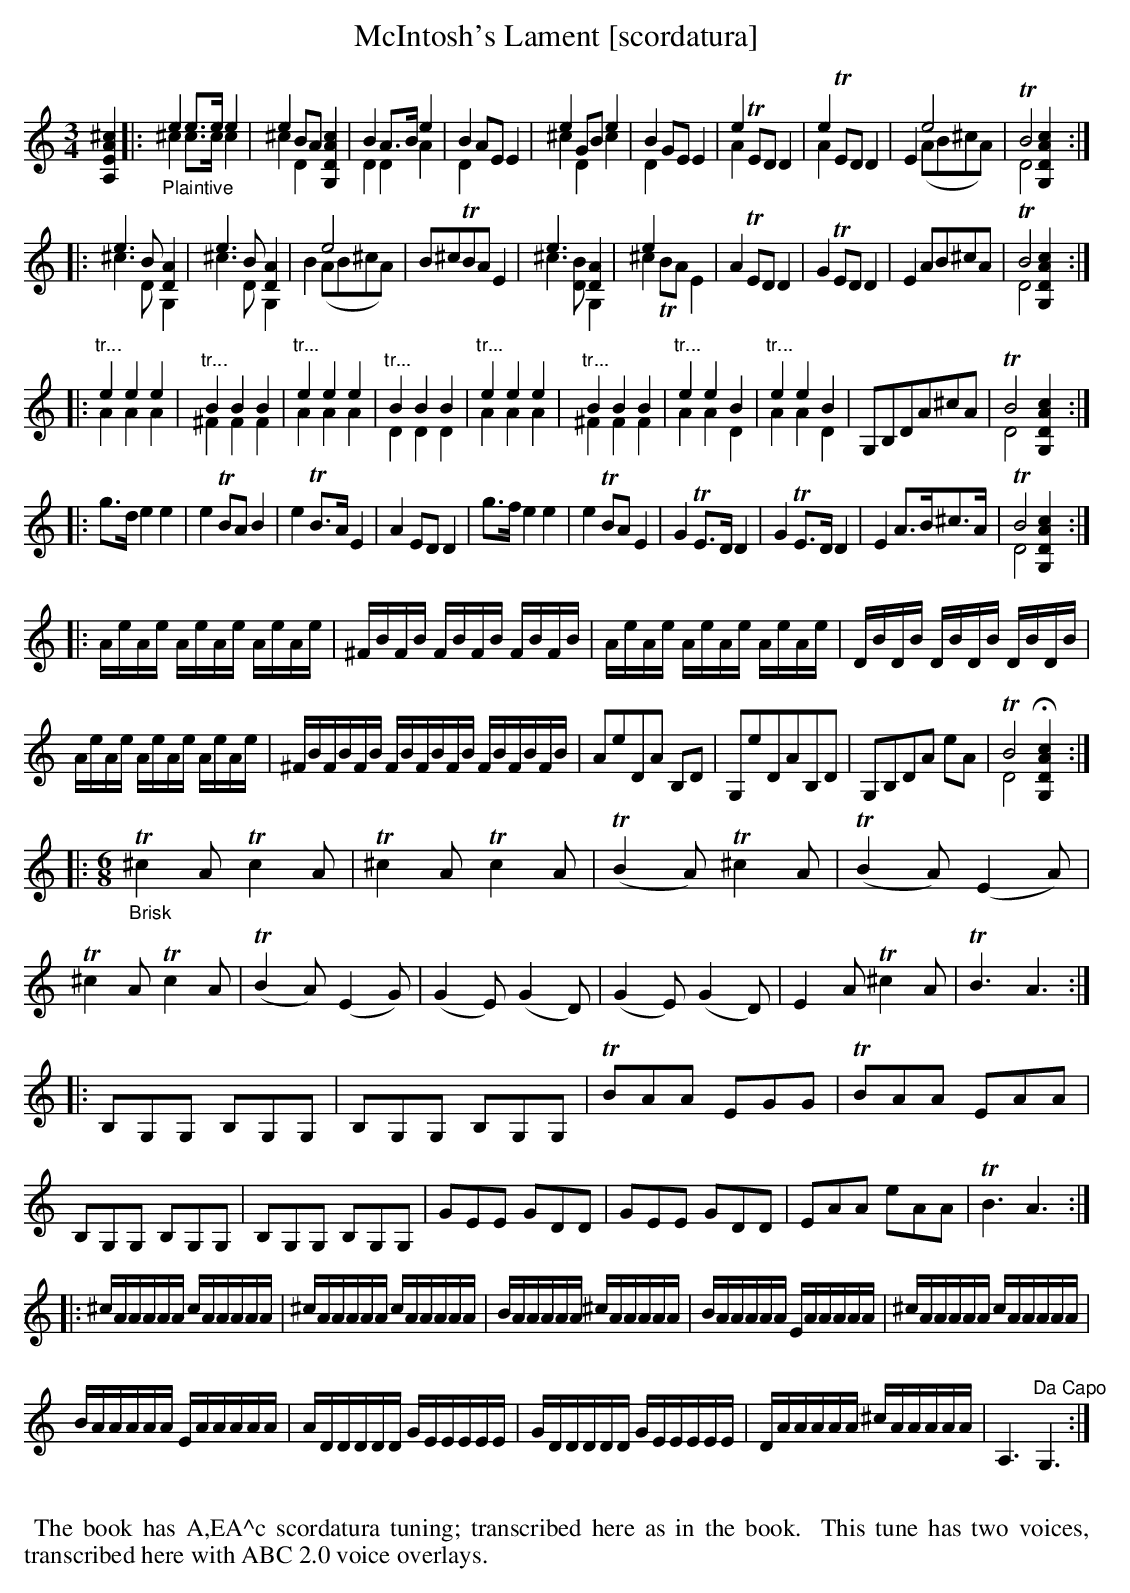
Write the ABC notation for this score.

X:1
T: McIntosh's Lament [scordatura]
M: 3/4
L: 1/16
K: none
[^c4A4E4A,4] \
|:"_Plaintive"\
e4 e3e e4 & ^c4 c3c c4 | e4 B2A2 [c4A4D4G,4] & ^c4 D4 x4 | B4 A3B e4 & D4 D4 A4 | B4 A2E2 E4 & D4 x8 |\
e4 G2B2 e4 & ^c4 D4 c4 | B4 G2E2 E4 & D4 x8 | e4 TE2D2 D4 & A4 x8 | e4 TE2D2 D4 & A4 x8 | E4 e8 & x4 (A2B2^c2A2) |\
TB8 [c4A4D4G,4] & D8 x4 :|
|: e6 B2 [A4D4] & ^c6 D2 G,4 | e6 B2 [A4D4] & ^c6 D2 G,4 | x4 e8 & B4 (A2B2^c2A2) |\
B2^c2TB2A2 E4 | e6 x2 [A4D4] & ^c6 [B2D2] G,4 | e4 x8 & ^c4 TB2A2 E4 | A4 TE2D2 D4 | G4 TE2D2 D4 |\
E4 A2B2^c2A2 | TB8 [c4A4D4G,4] & D8 x4 :|
|: "^tr..."e4e4e4 & A4A4A4 | "^tr..."B4B4B4 & ^F4F4F4 | "^tr..."e4e4e4 & A4A4A4 |\
"^tr..."B4B4B4 & D4D4D4 | "^tr..."e4e4e4 & A4A4A4 | "^tr..."B4B4B4 & ^F4F4F4 | "^tr..."e4e4B4 & A4A4D4 | "^tr..."e4e4B4 & A4A4D4 |\
G,2B,2D2A2^c2A2 | TB8 [c4A4D4G,4] & D8x4 :|
|: g3d e4 e4 | e4 TB2A2 B4 | e4 TB3A E4 |\
A4 E2D2 D4 | g3f e4 e4 | e4 TB2A2 E4 | G4 TE3D D4 | G4 TE3D D4 |\
E4 A3B^c3A | TB8 [c4A4D4G,4] & D8x4 :|
|: AeAe AeAe AeAe | ^FBFB FBFB FBFB | AeAe AeAe AeAe | DBDB DBDB DBDB |
AeAe AeAe AeAe | ^FBFBFB FBFBFB FBFBFB | A2e2D2A2 B,2D2 | G,2e2D2A2B,2D2 |\
G,2B,2D2A2 e2A2 | TB8 H[c4A4D4G,4] & D8x4 :|
|:[M:6/8]\
"_Brisk"T^c4A2 Tc4A2 |\
T^c4A2 Tc4A2 | (TB4A2) T^c4A2 | (TB4A2) (E4A2) | T^c4A2 Tc4A2 | (TB4A2) (E4G2) |\
(G4E2) (G4D2) | (G4E2) (G4D2) | E4A2 T^c4A2 | TB6 A6 :|
|: B,2G,2G,2 B,2G,2G,2 | B,2G,2G,2 B,2G,2G,2 | TB2A2A2 E2G2G2 | TB2A2A2 E2A2A2 |\
B,2G,2G,2 B,2G,2G,2 | B,2G,2G,2 B,2G,2G,2 | G2E2E2 G2D2D2 | G2E2E2 G2D2D2 |\
E2A2A2 e2A2A2 | TB6 A6 :|
|: ^cAAAAA cAAAAA | ^cAAAAA cAAAAA | BAAAAA ^cAAAAA | BAAAAA EAAAAA | ^cAAAAA cAAAAA |
BAAAAA EAAAAA | ADDDDD GEEEEE | GDDDDD GEEEEE | DAAAAA ^cAAAAA | A,6  "^Da Capo"G,6 :|
